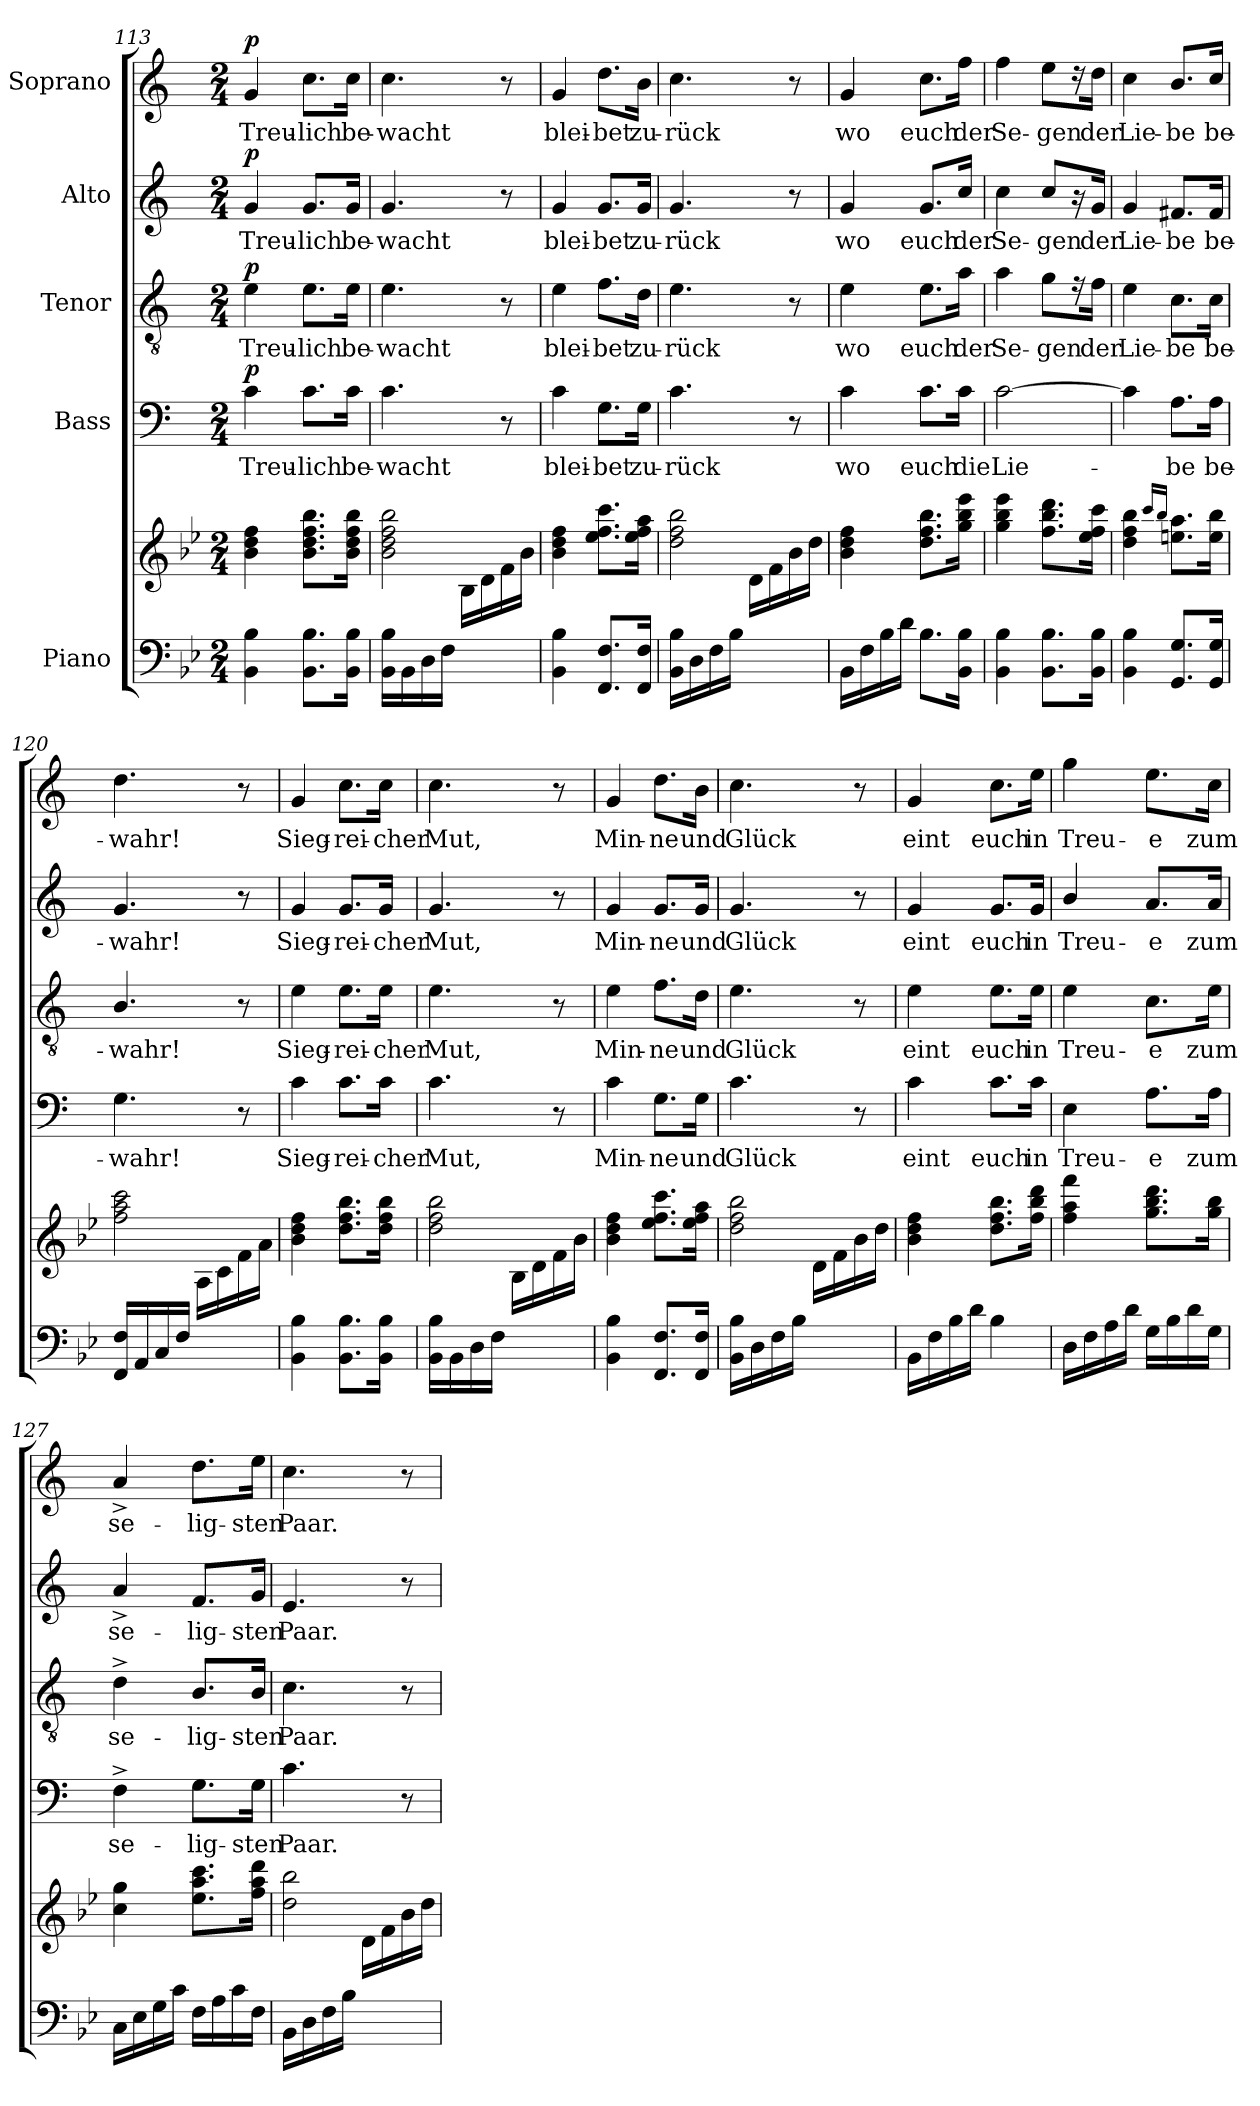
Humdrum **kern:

**kern	**kern	**kern	**text	**dynam	**kern	**text	**dynam	**kern	**text	**dynam	**kern	**text	**dynam
*part5	*part5	*part4	*part4	*part4	*part3	*part3	*part3	*part2	*part2	*part2	*part1	*part1	*part1
*staff6	*staff5	*staff4	*staff4	*staff4	*staff3	*staff3	*staff3	*staff2	*staff2	*staff2	*staff1	*staff1	*staff1
*I"Piano	*	*I"Bass	*	*	*I"Tenor	*	*	*I"Alto	*	*	*I"Soprano	*	*
*clefF4	*clefG2	*clefF4	*	*	*clefGv2	*	*	*clefG2	*	*	*clefG2	*	*
*	*	*ITrd1c2	*	*	*ITrd1c2	*	*	*ITrd1c2	*	*	*ITrd1c2	*	*
*k[b-e-]	*k[b-e-]	*k[b-e-]	*	*	*k[b-e-]	*	*	*k[b-e-]	*	*	*k[b-e-]	*	*
*M2/4	*M2/4	*M2/4	*	*	*M2/4	*	*	*M2/4	*	*	*M2/4	*	*
=113	=113	=113	=113	=113	=113	=113	=113	=113	=113	=113	=113	=113	=113
!	!	!	!LO:LY:b	!LO:DY:b	!	!LO:LY:b	!LO:DY:b	!	!LO:LY:b	!LO:DY:b	!	!LO:LY:b	!LO:DY:b
4BB-\ 4B-\	4b-\ 4dd\ 4ff\	4B-\	Treu-	p	4d\	Treu-	p	4f/	Treu-	p	4f/	Treu-	p
!	!	!	!LO:LY:b	!	!	!LO:LY:b	!	!	!LO:LY:b	!	!	!LO:LY:b	!
8.BB-\ 8.B-\L	8.b-\ 8.dd\ 8.ff\ 8.bb-\L	8.B-\L	-lich	.	8.d\L	-lich	.	8.f/L	-lich	.	8.b-\L	-lich	.
!	!	!	!LO:LY:b	!	!	!LO:LY:b	!	!	!LO:LY:b	!	!	!LO:LY:b	!
16BB-\ 16B-\Jk	16b-\ 16dd\ 16ff\ 16bb-\Jk	16B-\Jk	be-	.	16d\Jk	be-	.	16f/Jk	be-	.	16b-\Jk	be-	.
!!LO:PB:g=z
=114	=114	=114	=114	=114	=114	=114	=114	=114	=114	=114	=114	=114	=114
*	*^	*	*	*	*	*	*	*	*	*	*	*	*
!	!	!	!	!LO:LY:b	!	!	!LO:LY:b	!	!	!LO:LY:b	!	!	!LO:LY:b	!
16BB-\ 16B-\LL	2b-\ 2dd\ 2ff\ 2bb-\	4ryy	4.B-\	-wacht	.	4.d\	-wacht	.	4.f/	-wacht	.	4.b-\	-wacht	.
16BB-\	.	.	.	.	.	.	.	.	.	.	.	.	.	.
16D\	.	.	.	.	.	.	.	.	.	.	.	.	.	.
16F\JJ	.	.	.	.	.	.	.	.	.	.	.	.	.	.
4ryy	.	16B-\LL	.	.	.	.	.	.	.	.	.	.	.	.
.	.	16d\	.	.	.	.	.	.	.	.	.	.	.	.
.	.	16f\	8r	.	.	8r	.	.	8r	.	.	8r	.	.
.	.	16b-\JJ	.	.	.	.	.	.	.	.	.	.	.	.
=115	=115	=115	=115	=115	=115	=115	=115	=115	=115	=115	=115	=115	=115	=115
!	!	!	!	!LO:LY:b	!	!	!LO:LY:b	!	!	!LO:LY:b	!	!	!LO:LY:b	!
*	*v	*v	*	*	*	*	*	*	*	*	*	*	*	*
4BB-\ 4B-\	4b-\ 4dd\ 4ff\	4B-\	blei-	.	4d\	blei-	.	4f/	blei-	.	4f/	blei-	.
!	!	!	!LO:LY:b	!	!	!LO:LY:b	!	!	!LO:LY:b	!	!	!LO:LY:b	!
8.FF/ 8.F/L	8.ee-\ 8.ff\ 8.ccc\L	8.F\L	-bet	.	8.e-\L	-bet	.	8.f/L	-bet	.	8.cc\L	-bet	.
!	!	!	!LO:LY:b	!	!	!LO:LY:b	!	!	!LO:LY:b	!	!	!LO:LY:b	!
16FF/ 16F/Jk	16ee-\ 16ff\ 16aa\Jk	16F\Jk	zu-	.	16c\Jk	zu-	.	16f/Jk	zu-	.	16a\Jk	zu-	.
=116	=116	=116	=116	=116	=116	=116	=116	=116	=116	=116	=116	=116	=116
*	*^	*	*	*	*	*	*	*	*	*	*	*	*
!	!	!	!	!LO:LY:b	!	!	!LO:LY:b	!	!	!LO:LY:b	!	!	!LO:LY:b	!
16BB-\ 16B-\LL	2dd\ 2ff\ 2bb-\	4ryy	4.B-\	-rück	.	4.d\	-rück	.	4.f/	-rück	.	4.b-\	-rück	.
16D\	.	.	.	.	.	.	.	.	.	.	.	.	.	.
16F\	.	.	.	.	.	.	.	.	.	.	.	.	.	.
16B-\JJ	.	.	.	.	.	.	.	.	.	.	.	.	.	.
4ryy	.	16d\LL	.	.	.	.	.	.	.	.	.	.	.	.
.	.	16f\	.	.	.	.	.	.	.	.	.	.	.	.
.	.	16b-\	8r	.	.	8r	.	.	8r	.	.	8r	.	.
.	.	16dd\JJ	.	.	.	.	.	.	.	.	.	.	.	.
=117	=117	=117	=117	=117	=117	=117	=117	=117	=117	=117	=117	=117	=117	=117
!	!	!	!	!LO:LY:b	!	!	!LO:LY:b	!	!	!LO:LY:b	!	!	!LO:LY:b	!
*	*v	*v	*	*	*	*	*	*	*	*	*	*	*	*
16BB-\LL	4b-\ 4dd\ 4ff\	4B-\	wo	.	4d\	wo	.	4f/	wo	.	4f/	wo	.
16F\	.	.	.	.	.	.	.	.	.	.	.	.	.
16B-\	.	.	.	.	.	.	.	.	.	.	.	.	.
16d\JJ	.	.	.	.	.	.	.	.	.	.	.	.	.
!	!	!	!LO:LY:b	!	!	!LO:LY:b	!	!	!LO:LY:b	!	!	!LO:LY:b	!
8.B-\L	8.dd\ 8.ff\ 8.bb-\L	8.B-\L	euch	.	8.d\L	euch	.	8.f/L	euch	.	8.b-\L	euch	.
!	!	!	!LO:LY:b	!	!	!LO:LY:b	!	!	!LO:LY:b	!	!	!LO:LY:b	!
16BB-\ 16B-\Jk	16gg\ 16bb-\ 16eee-\Jk	16B-\Jk	die	.	16g\Jk	der	.	16b-/Jk	der	.	16ee-\Jk	der	.
=118	=118	=118	=118	=118	=118	=118	=118	=118	=118	=118	=118	=118	=118
!	!	!	!LO:LY:b	!	!	!LO:LY:b	!	!	!LO:LY:b	!	!	!LO:LY:b	!
4BB-\ 4B-\	4gg\ 4bb-\ 4eee-\	[2B-\	Lie-	.	4g\	Se-	.	4b-\	Se-	.	4ee-\	Se-	.
!	!	!	!	!	!	!LO:LY:b	!	!	!LO:LY:b	!	!	!LO:LY:b	!
8.BB-\ 8.B-\L	8.ff\ 8.bb-\ 8.ddd\L	.	.	.	8f\L	-gen	.	8b-/L	-gen	.	8dd\L	-gen	.
.	.	.	.	.	16r	.	.	16r	.	.	16r	.	.
!	!	!	!	!	!	!LO:LY:b	!	!	!LO:LY:b	!	!	!LO:LY:b	!
16BB-\ 16B-\Jk	16ee-\ 16ff\ 16ccc\Jk	.	.	.	16e-\Jk	der	.	16f/Jk	der	.	16cc\Jk	der	.
=119	=119	=119	=119	=119	=119	=119	=119	=119	=119	=119	=119	=119	=119
!	!	!	!	!	!	!LO:LY:b	!	!	!LO:LY:b	!	!	!LO:LY:b	!
4BB-\ 4B-\	4dd\ 4ff\ 4bb-\	4B-\]	.	.	4d\	Lie-	.	4f/	Lie-	.	4b-\	Lie-	.
.	16qccc/LL	.	.	.	.	.	.	.	.	.	.	.	.
.	16qbb-/JJ	.	.	.	.	.	.	.	.	.	.	.	.
!	!	!	!LO:LY:b	!	!	!LO:LY:b	!	!	!LO:LY:b	!	!	!LO:LY:b	!
8.GG/ 8.G/L	8.een\ 8.aa\L	8.G\L	-be	.	8.B-\L	-be	.	8.en/L	-be	.	8.a/L	-be	.
!	!	!	!LO:LY:b	!	!	!LO:LY:b	!	!	!LO:LY:b	!	!	!LO:LY:b	!
16GG/ 16G/Jk	16ee\ 16bb-\Jk	16G\Jk	be-	.	16B-\Jk	be-	.	16e/Jk	be-	.	16b-/Jk	be-	.
=120	=120	=120	=120	=120	=120	=120	=120	=120	=120	=120	=120	=120	=120
*	*^	*	*	*	*	*	*	*	*	*	*	*	*
!	!	!	!	!LO:LY:b	!	!	!LO:LY:b	!	!	!LO:LY:b	!	!	!LO:LY:b	!
16FF/ 16F/LL	2ff\ 2aa\ 2ccc\	4ryy	4.F\	-wahr!	.	4.A/	-wahr!	.	4.f/	-wahr!	.	4.cc\	-wahr!	.
16AA/	.	.	.	.	.	.	.	.	.	.	.	.	.	.
16C/	.	.	.	.	.	.	.	.	.	.	.	.	.	.
16F/JJ	.	.	.	.	.	.	.	.	.	.	.	.	.	.
4ryy	.	16A\LL	.	.	.	.	.	.	.	.	.	.	.	.
.	.	16c\	.	.	.	.	.	.	.	.	.	.	.	.
.	.	16f\	8r	.	.	8r	.	.	8r	.	.	8r	.	.
.	.	16a\JJ	.	.	.	.	.	.	.	.	.	.	.	.
=121	=121	=121	=121	=121	=121	=121	=121	=121	=121	=121	=121	=121	=121	=121
!	!	!	!	!LO:LY:b	!	!	!LO:LY:b	!	!	!LO:LY:b	!	!	!LO:LY:b	!
*	*v	*v	*	*	*	*	*	*	*	*	*	*	*	*
4BB-\ 4B-\	4b-\ 4dd\ 4ff\	4B-\	Sieg-	.	4d\	Sieg-	.	4f/	Sieg-	.	4f/	Sieg-	.
!	!	!	!LO:LY:b	!	!	!LO:LY:b	!	!	!LO:LY:b	!	!	!LO:LY:b	!
8.BB-\ 8.B-\L	8.dd\ 8.ff\ 8.bb-\L	8.B-\L	-rei-	.	8.d\L	-rei-	.	8.f/L	-rei-	.	8.b-\L	-rei-	.
!	!	!	!LO:LY:b	!	!	!LO:LY:b	!	!	!LO:LY:b	!	!	!LO:LY:b	!
16BB-\ 16B-\Jk	16dd\ 16ff\ 16bb-\Jk	16B-\Jk	-cher	.	16d\Jk	-cher	.	16f/Jk	-cher	.	16b-\Jk	-cher	.
!!LO:LB:g=z
=122	=122	=122	=122	=122	=122	=122	=122	=122	=122	=122	=122	=122	=122
*	*^	*	*	*	*	*	*	*	*	*	*	*	*
!	!	!	!	!LO:LY:b	!	!	!LO:LY:b	!	!	!LO:LY:b	!	!	!LO:LY:b	!
16BB-\ 16B-\LL	2dd\ 2ff\ 2bb-\	4ryy	4.B-\	Mut,	.	4.d\	Mut,	.	4.f/	Mut,	.	4.b-\	Mut,	.
16BB-\	.	.	.	.	.	.	.	.	.	.	.	.	.	.
16D\	.	.	.	.	.	.	.	.	.	.	.	.	.	.
16F\JJ	.	.	.	.	.	.	.	.	.	.	.	.	.	.
4ryy	.	16B-\LL	.	.	.	.	.	.	.	.	.	.	.	.
.	.	16d\	.	.	.	.	.	.	.	.	.	.	.	.
.	.	16f\	8r	.	.	8r	.	.	8r	.	.	8r	.	.
.	.	16b-\JJ	.	.	.	.	.	.	.	.	.	.	.	.
=123	=123	=123	=123	=123	=123	=123	=123	=123	=123	=123	=123	=123	=123	=123
!	!	!	!	!LO:LY:b	!	!	!LO:LY:b	!	!	!LO:LY:b	!	!	!LO:LY:b	!
*	*v	*v	*	*	*	*	*	*	*	*	*	*	*	*
4BB-\ 4B-\	4b-\ 4dd\ 4ff\	4B-\	Min-	.	4d\	Min-	.	4f/	Min-	.	4f/	Min-	.
!	!	!	!LO:LY:b	!	!	!LO:LY:b	!	!	!LO:LY:b	!	!	!LO:LY:b	!
8.FF/ 8.F/L	8.ee-\ 8.ff\ 8.ccc\L	8.F\L	-ne	.	8.e-\L	-ne	.	8.f/L	-ne	.	8.cc\L	-ne	.
!	!	!	!LO:LY:b	!	!	!LO:LY:b	!	!	!LO:LY:b	!	!	!LO:LY:b	!
16FF/ 16F/Jk	16ee-\ 16ff\ 16aa\Jk	16F\Jk	und	.	16c\Jk	und	.	16f/Jk	und	.	16a\Jk	und	.
=124	=124	=124	=124	=124	=124	=124	=124	=124	=124	=124	=124	=124	=124
*	*^	*	*	*	*	*	*	*	*	*	*	*	*
!	!	!	!	!LO:LY:b	!	!	!LO:LY:b	!	!	!LO:LY:b	!	!	!LO:LY:b	!
16BB-\ 16B-\LL	2dd\ 2ff\ 2bb-\	4ryy	4.B-\	Glück	.	4.d\	Glück	.	4.f/	Glück	.	4.b-\	Glück	.
16D\	.	.	.	.	.	.	.	.	.	.	.	.	.	.
16F\	.	.	.	.	.	.	.	.	.	.	.	.	.	.
16B-\JJ	.	.	.	.	.	.	.	.	.	.	.	.	.	.
4ryy	.	16d\LL	.	.	.	.	.	.	.	.	.	.	.	.
.	.	16f\	.	.	.	.	.	.	.	.	.	.	.	.
.	.	16b-\	8r	.	.	8r	.	.	8r	.	.	8r	.	.
.	.	16dd\JJ	.	.	.	.	.	.	.	.	.	.	.	.
=125	=125	=125	=125	=125	=125	=125	=125	=125	=125	=125	=125	=125	=125	=125
!	!	!	!	!LO:LY:b	!	!	!LO:LY:b	!	!	!LO:LY:b	!	!	!LO:LY:b	!
*	*v	*v	*	*	*	*	*	*	*	*	*	*	*	*
16BB-\LL	4b-\ 4dd\ 4ff\	4B-\	eint	.	4d\	eint	.	4f/	eint	.	4f/	eint	.
16F\	.	.	.	.	.	.	.	.	.	.	.	.	.
16B-\	.	.	.	.	.	.	.	.	.	.	.	.	.
16d\JJ	.	.	.	.	.	.	.	.	.	.	.	.	.
!	!	!	!LO:LY:b	!	!	!LO:LY:b	!	!	!LO:LY:b	!	!	!LO:LY:b	!
4B-\	8.dd\ 8.ff\ 8.bb-\L	8.B-\L	euch	.	8.d\L	euch	.	8.f/L	euch	.	8.b-\L	euch	.
!	!	!	!LO:LY:b	!	!	!LO:LY:b	!	!	!LO:LY:b	!	!	!LO:LY:b	!
.	16ff\ 16bb-\ 16ddd\Jk	16B-\Jk	in	.	16d\Jk	in	.	16f/Jk	in	.	16dd\Jk	in	.
=126	=126	=126	=126	=126	=126	=126	=126	=126	=126	=126	=126	=126	=126
!	!	!	!LO:LY:b	!	!	!LO:LY:b	!	!	!LO:LY:b	!	!	!LO:LY:b	!
16D\LL	4ff\ 4aa\ 4fff\	4D\	Treu-	.	4d\	Treu-	.	4a/	Treu-	.	4ff\	Treu-	.
16F\	.	.	.	.	.	.	.	.	.	.	.	.	.
16A\	.	.	.	.	.	.	.	.	.	.	.	.	.
16d\JJ	.	.	.	.	.	.	.	.	.	.	.	.	.
!	!	!	!LO:LY:b	!	!	!LO:LY:b	!	!	!LO:LY:b	!	!	!LO:LY:b	!
16G\LL	8.gg\ 8.bb-\ 8.ddd\L	8.G\L	-e	.	8.B-\L	-e	.	8.g/L	-e	.	8.dd\L	-e	.
16B-\	.	.	.	.	.	.	.	.	.	.	.	.	.
16d\	.	.	.	.	.	.	.	.	.	.	.	.	.
!	!	!	!LO:LY:b	!	!	!LO:LY:b	!	!	!LO:LY:b	!	!	!LO:LY:b	!
16G\JJ	16gg\ 16bb-\Jk	16G\Jk	zum	.	16d\Jk	zum	.	16g/Jk	zum	.	16b-\Jk	zum	.
=127	=127	=127	=127	=127	=127	=127	=127	=127	=127	=127	=127	=127	=127
!	!	!	!LO:LY:b	!	!	!LO:LY:b	!	!	!LO:LY:b	!	!	!LO:LY:b	!
16C\LL	4cc\ 4gg\	4E-^\	se-	.	4c^\	se-	.	4g^/	se-	.	4g^/	se-	.
16E-\	.	.	.	.	.	.	.	.	.	.	.	.	.
16G\	.	.	.	.	.	.	.	.	.	.	.	.	.
16c\JJ	.	.	.	.	.	.	.	.	.	.	.	.	.
!	!	!	!LO:LY:b	!	!	!LO:LY:b	!	!	!LO:LY:b	!	!	!LO:LY:b	!
16F\LL	8.ee-\ 8.aa\ 8.ccc\L	8.F\L	-lig-	.	8.A/L	-lig-	.	8.e-/L	-lig-	.	8.cc\L	-lig-	.
16A\	.	.	.	.	.	.	.	.	.	.	.	.	.
16c\	.	.	.	.	.	.	.	.	.	.	.	.	.
!	!	!	!LO:LY:b	!	!	!LO:LY:b	!	!	!LO:LY:b	!	!	!LO:LY:b	!
16F\JJ	16ff\ 16aa\ 16ddd\Jk	16F\Jk	-sten	.	16A/Jk	-sten	.	16f/Jk	-sten	.	16dd\Jk	-sten	.
=128	=128	=128	=128	=128	=128	=128	=128	=128	=128	=128	=128	=128	=128
*	*^	*	*	*	*	*	*	*	*	*	*	*	*
!	!	!	!	!LO:LY:b	!	!	!LO:LY:b	!	!	!LO:LY:b	!	!	!LO:LY:b	!
16BB-\LL	2dd\ 2bb-\	4ryy	4.B-\	Paar.	.	4.B-\	Paar.	.	4.d/	Paar.	.	4.b-\	Paar.	.
16D\	.	.	.	.	.	.	.	.	.	.	.	.	.	.
16F\	.	.	.	.	.	.	.	.	.	.	.	.	.	.
16B-\JJ	.	.	.	.	.	.	.	.	.	.	.	.	.	.
4ryy	.	16d\LL	.	.	.	.	.	.	.	.	.	.	.	.
.	.	16f\	.	.	.	.	.	.	.	.	.	.	.	.
.	.	16b-\	8r	.	.	8r	.	.	8r	.	.	8r	.	.
.	.	16dd\JJ	.	.	.	.	.	.	.	.	.	.	.	.
*	*v	*v	*	*	*	*	*	*	*	*	*	*	*	*
=	=	=	=	=	=	=	=	=	=	=	=	=	=
*-	*-	*-	*-	*-	*-	*-	*-	*-	*-	*-	*-	*-	*-
